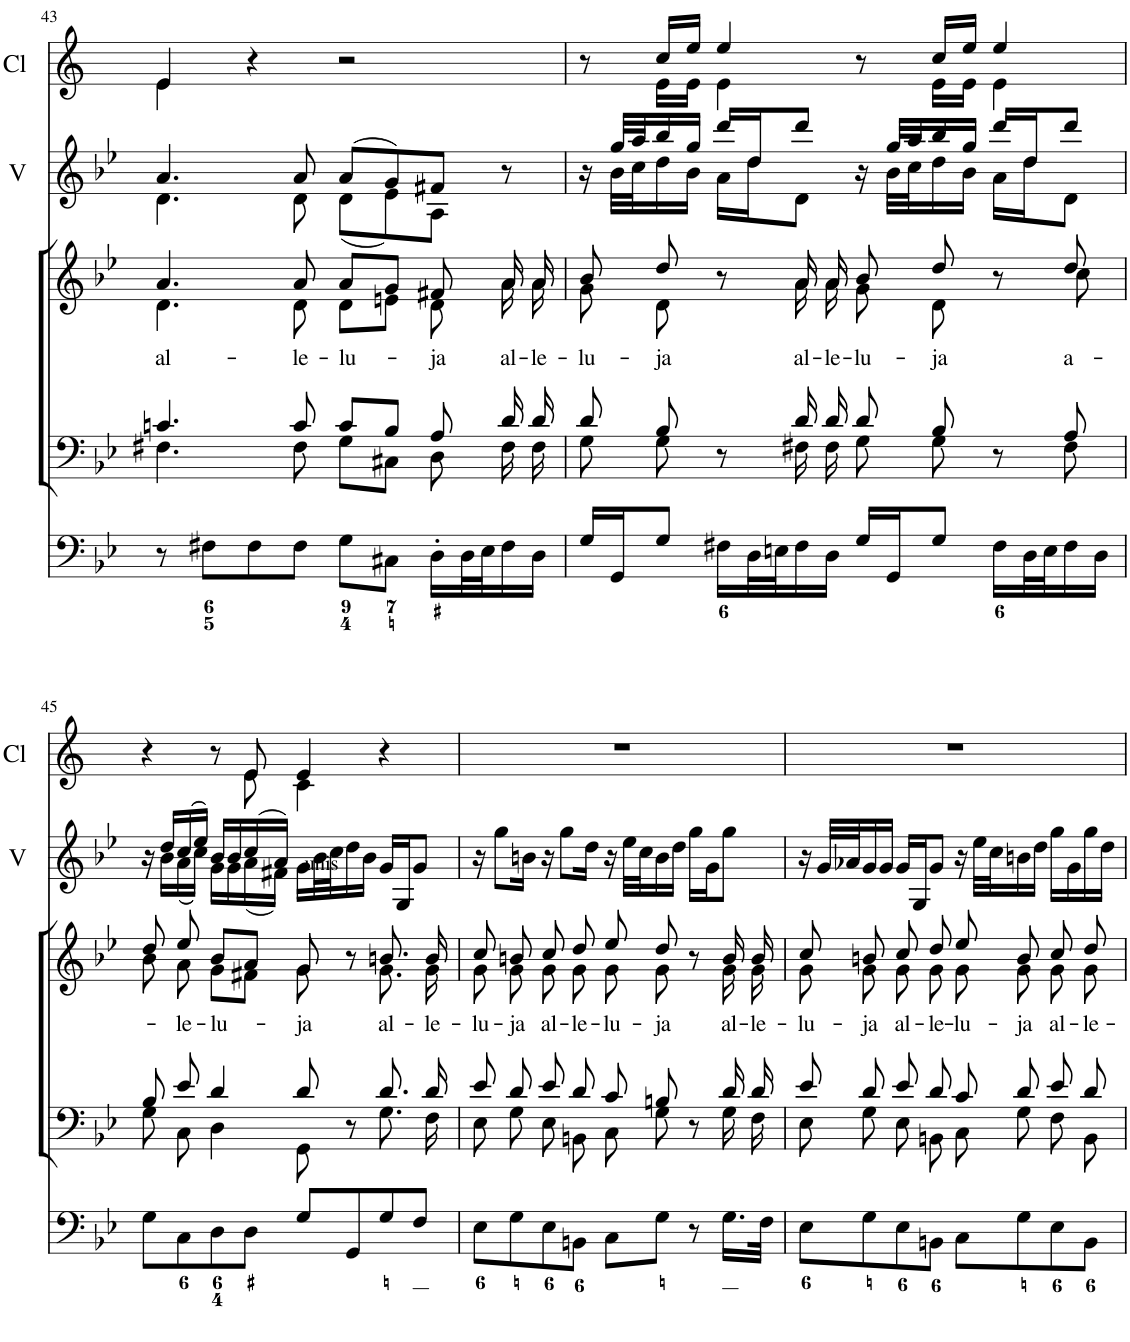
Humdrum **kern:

**kern	**kern	**kern	**kern	**kern	**text	**kern	**kern
*part7	*part6	*part5	*part4	*part3	*part3	*part2	*part1
*staff7	*staff6	*staff5	*staff4	*staff3	*staff3	*staff2	*staff1
*I"Violin	*I"Violin	*I"Organ	*I"Voice	*I"Voice	*	*I"2 Violini	*I"Cl in B[b]
*I'Vln.	*I'Vln.	*	*	*	*	*I'V	*I'Cl
!!LO:PB:g=z
*clefG2	*clefG2	*clefF4	*clefF4	*clefG2	*	*clefG2	*clefG2
*	*	*	*	*	*	*	*Trd1c2
*k[]	*k[]	*k[b-e-]	*k[b-e-]	*k[b-e-]	*	*k[b-e-]	*k[]
*M4/4	*M4/4	*M4/4	*M4/4	*M4/4	*	*M4/4	*M4/4
*met(c)	*met(c)	*met(c)	*met(c)	*met(c)	*	*met(c)	*met(c)
=43	=43	=43	=43	=43	=43	=43	=43
*	*	*	*^	*	*	*	*
!	!	!	!	!	!	!LO:LY:b	!	!
*	*	*	*	*	*^	*	*^	*^
4.d	4.a	8r	4.cn/	4.F#X\	4.a/	4.d\	al-	4.a/	4.d\	4e/	4e\
.	.	8F#X\L	.	.	.	.	.	.	.	.	.
.	.	8F#\	.	.	.	.	.	.	.	4r	2.ryy
!	!	!	!	!	!	!	!LO:LY:b	!	!	!	!
8d	8a	8F#\J	8c/	8F#\	8a/	8d\	-le-	8a/	8d\	.	.
!	!	!	!	!	!	!	!LO:LY:b	!	!	!	!
(8d/L	(8a/L	8G\L	8c/L	8G\L	8a/L	8d\L	-lu-	(8a/L	(8d\L	2r	.
8e-/J)	8g/J)	8C#X\J	8B-/J	8C#X\J	8g/J	8en\J	.	8g/)	8e-\)	.	.
!	!	!	!	!	!	!	!LO:LY:b	!	!	!	!
8A	8f#X	16D'\LL	8A/	8D\	8f#X/	8d\	-ja	8f#X/J	8A\J	.	.
.	.	32D\L	.	.	.	.	.	.	.	.	.
.	.	32E-\J	.	.	.	.	.	.	.	.	.
!	!	!	!	!	!	!	!LO:LY:b	!	!	!	!
8r	8r	16F#\	16d/	16F#\	16a/	16a\	al-	8r	8ryy	.	.
!	!	!	!	!	!	!	!LO:LY:b	!	!	!	!
.	.	16D\JJ	16d/	16F#\	16a/	16a\	-le-	.	.	.	.
=44	=44	=44	=44	=44	=44	=44	=44	=44	=44	=44	=44
!	!	!	!	!	!	!	!LO:LY:b	!	!	!	!
16r	16r	16G/LL	8d/	8G\	8b-/	8g\	-lu-	16r	16ryy	8r	8ryy
32b-\LLL	32gg\LLL	16GG/J	.	.	.	.	.	32gg/LLL	32b-\LLL	.	.
32cc\JJ	32aa\JJ	.	.	.	.	.	.	32aa/J	32cc\J	.	.
!	!	!	!	!	!	!	!LO:LY:b	!	!	!	!
16dd\L	16bb-\L	8G/J	8B-/	8G\	8dd/	8d\	-ja	16bb-/	16dd\	16cc/LL	16e\LL
16b-\JJ	16gg\JJ	.	.	.	.	.	.	16gg/JJ	16b-\JJ	16ee/JJ	16e\JJ
16a/LL	16ddd\LL	16F#X\LL	8r	8ryy	8r	8ryy	.	16ddd/LL	16a\LL	4ee/	4e\
16dd/J	16dd\J	32D\L	.	.	.	.	.	16dd/J	16dd\J	.	.
.	.	32En\J	.	.	.	.	.	.	.	.	.
!	!	!	!	!	!	!	!LO:LY:b	!	!	!	!
8d/J	8ddd\J	16F#\	16d/	16F#X\	16a/	16a\	al-	8ddd/J	8d\J	.	.
!	!	!	!	!	!	!	!LO:LY:b	!	!	!	!
.	.	16D\JJ	16d/	16F#\	16a/	16a\	-le-	.	.	.	.
!	!	!	!	!	!	!	!LO:LY:b	!	!	!	!
16r	16r	16G/LL	8d/	8G\	8b-/	8g\	-lu-	16r	16ryy	8r	8ryy
32b-\LLL	32gg\LLL	16GG/J	.	.	.	.	.	32gg/LLL	32b-\LLL	.	.
32cc\JJ	32aa\JJ	.	.	.	.	.	.	32aa/J	32cc\J	.	.
!	!	!	!	!	!	!	!LO:LY:b	!	!	!	!
16dd\L	16bb-\L	8G/J	8B-/	8G\	8dd/	8d\	-ja	16bb-/	16dd\	16cc/LL	16e\LL
16b-\JJ	16gg\JJ	.	.	.	.	.	.	16gg/JJ	16b-\JJ	16ee/JJ	16e\JJ
16a/LL	16ddd\LL	16F#\LL	8r	8ryy	8r	8ryy	.	16ddd/LL	16a\LL	4ee/	4e\
16dd/J	16dd\J	32D\L	.	.	.	.	.	16dd/J	16dd\J	.	.
.	.	32E\J	.	.	.	.	.	.	.	.	.
!	!	!	!	!	!	!	!LO:LY:b	!	!	!	!
8d/J	8ddd\J	16F#\	8A/	8F#\	8dd/	8cc\	a-	8ddd/J	8d\J	.	.
.	.	16D\JJ	.	.	.	.	.	.	.	.	.
!!LO:LB:g=z	!!
=45	=45	=45	=45	=45	=45	=45	=45	=45	=45	=45	=45
16r	16r	8G\L	8B-/	8G\	8dd/	8b-\	.	16r	16ryy	4r	4.ryy
16b-\LL	16dd\LL	.	.	.	.	.	.	16dd/LL	16b-\LL	.	.
!	!	!	!	!	!	!	!LO:LY:b	!	!	!	!
(16a\	(16cc\	8C\	8e-/	8C\	8ee-/	8a\	-le-	(16cc/	(16a\	.	.
16cc\JJ)	16ee-\JJ)	.	.	.	.	.	.	16ee-/JJ)	16cc\JJ)	.	.
!	!	!	!	!	!	!	!LO:LY:b	!	!	!	!
16g/LL	16b-/LL	8D\	4d/	4D\	8b-/L	8g\L	-lu-	16b-/LL	16g\LL	8r	.
16g/J	16b-/J	.	.	.	.	.	.	16b-/	16g\	.	.
(16a/L	(16cc/L	8D\J	.	.	8a/J	8f#X\J	.	(16cc/	(16a\	8e/	8e\
16f#X/JJ)	16a/JJ)	.	.	.	.	.	.	16a/JJ)	16f#X\JJ)	.	.
!	!	!	!	!	!	!	!	!LO:TX:a:t=unis	!	!	!
!	!LO:TX:a:t=unis	!	!	!	!	!	!	!	!	!	!
!LO:TX:a:t=unis	!	!	!	!	!	!	!	!	!	!	!
!	!	!	!	!	!	!	!LO:LY:b	!	!	!	!
16g/LL	16g/LL	8G/L	8d/	8GG\	8g/	8g\	-ja	16g\LL	2ryy	4e/	4c\
32b-/L	32b-/L	.	.	.	.	.	.	32b-\L	.	.	.
32cc/JJ	32cc/JJ	.	.	.	.	.	.	32cc\J	.	.	.
16dd/L	16dd/L	8GG/	8r	8ryy	8r	8ryy	.	16dd\	.	.	.
16b-/JJ	16b-/JJ	.	.	.	.	.	.	16b-\JJ	.	.	.
!	!	!	!	!	!	!	!LO:LY:b	!	!	!	!
16g/LL	16g/LL	8G/	8.d/	8.G\	8.bn/	8.g\	al-	16g/LL	.	4r	4ryy
16G/J	16G/J	.	.	.	.	.	.	16G/J	.	.	.
8g/J	8g/J	8F/J	.	.	.	.	.	8g/J	.	.	.
!	!	!	!	!	!	!	!LO:LY:b	!	!	!	!
.	.	.	16d/	16F\	16b/	16g\	-le-	.	.	.	.
*	*	*	*	*	*	*	*	*v	*v	*	*
*	*	*	*	*	*	*	*	*	*v	*v
=46	=46	=46	=46	=46	=46	=46	=46	=46	=46
!	!	!	!	!	!	!	!LO:LY:b	!	!
16r	16r	8E-\L	8e-/	8E-\	8cc/	8g\	-lu-	16r	1r
8gg\L	8gg\L	.	.	.	.	.	.	8gg\L	.
!	!	!	!	!	!	!	!LO:LY:b	!	!
.	.	8G\	8d/	8G\	8bn/	8g\	-ja	.	.
16bn\Jk	16bn\Jk	.	.	.	.	.	.	16bn\Jk	.
!	!	!	!	!	!	!	!LO:LY:b	!	!
16r	16r	8E-\	8e-/	8E-\	8cc/	8g\	al-	16r	.
8gg\L	8gg\L	.	.	.	.	.	.	8gg\L	.
!	!	!	!	!	!	!	!LO:LY:b	!	!
.	.	8BBn\J	8d/	8BBn\	8dd/	8g\	-le-	.	.
16dd\Jk	16dd\Jk	.	.	.	.	.	.	16dd\Jk	.
!	!	!	!	!	!	!	!LO:LY:b	!	!
16r	16r	8C\L	8c/	8C\	8ee-/	8g\	-lu-	16r	.
32ee-\LLL	32ee-\LLL	.	.	.	.	.	.	32ee-\LLL	.
32cc\JJ	32cc\JJ	.	.	.	.	.	.	32cc\J	.
!	!	!	!	!	!	!	!LO:LY:b	!	!
16b\L	16b\L	8G\J	8Bn/	8G\	8dd/	8g\	-ja	16b\	.
16dd\JJ	16dd\JJ	.	.	.	.	.	.	16dd\JJ	.
16gg\LL	16gg\LL	8r	8r	8ryy	8r	8ryy	.	16gg\LL	.
16g\J	16g\J	.	.	.	.	.	.	16g\J	.
!	!	!	!	!	!	!	!LO:LY:b	!	!
8gg\J	8gg\J	16.G\LL	16d/	16G\	16b/	16g\	al-	8gg\J	.
!	!	!	!	!	!	!	!LO:LY:b	!	!
.	.	.	16d/	16F\	16b/	16g\	-le-	.	.
.	.	32F\JJk	.	.	.	.	.	.	.
=47	=47	=47	=47	=47	=47	=47	=47	=47	=47
!	!	!	!	!	!	!	!LO:LY:b	!	!
16r	16r	8E-\L	8e-/	8E-\	8cc/	8g\	-lu-	16r	1r
32g/LLL	32g/LLL	.	.	.	.	.	.	32g/LLL	.
32a-X/JJ	32a-X/JJ	.	.	.	.	.	.	32a-X/J	.
!	!	!	!	!	!	!	!LO:LY:b	!	!
16g/L	16g/L	8G\	8d/	8G\	8bn/	8g\	-ja	16g/	.
16g/JJ	16g/JJ	.	.	.	.	.	.	16g/JJ	.
!	!	!	!	!	!	!	!LO:LY:b	!	!
16g/LL	16g/LL	8E-\	8e-/	8E-\	8cc/	8g\	al-	16g/LL	.
16G/J	16G/J	.	.	.	.	.	.	16G/J	.
!	!	!	!	!	!	!	!LO:LY:b	!	!
8g/J	8g/J	8BBn\J	8d/	8BBn\	8dd/	8g\	-le-	8g/J	.
!	!	!	!	!	!	!	!LO:LY:b	!	!
16r	16r	8C\L	8c/	8C\	8ee-/	8g\	-lu-	16r	.
32ee-\LLL	32ee-\LLL	.	.	.	.	.	.	32ee-\LLL	.
32cc\JJ	32cc\JJ	.	.	.	.	.	.	32cc\J	.
!	!	!	!	!	!	!	!LO:LY:b	!	!
16bn\L	16bn\L	8G\	8d/	8G\	8b/	8g\	-ja	16bn\	.
16dd\JJ	16dd\JJ	.	.	.	.	.	.	16dd\JJ	.
!	!	!	!	!	!	!	!LO:LY:b	!	!
16gg\LL	16gg\LL	8E-\	8e-/	8F\	8cc/	8g\	al-	16gg\LL	.
16g\J	16g\J	.	.	.	.	.	.	16g\	.
!	!	!	!	!	!	!	!LO:LY:b	!	!
16gg\L	16gg\L	8BB\J	8d/	8BB\	8dd/	8g\	-le-	16gg\	.
16dd\JJ	16dd\JJ	.	.	.	.	.	.	16dd\JJ	.
*	*	*	*v	*v	*	*	*	*	*
*	*	*	*	*v	*v	*	*	*
=	=	=	=	=	=	=	=
*-	*-	*-	*-	*-	*-	*-	*-
